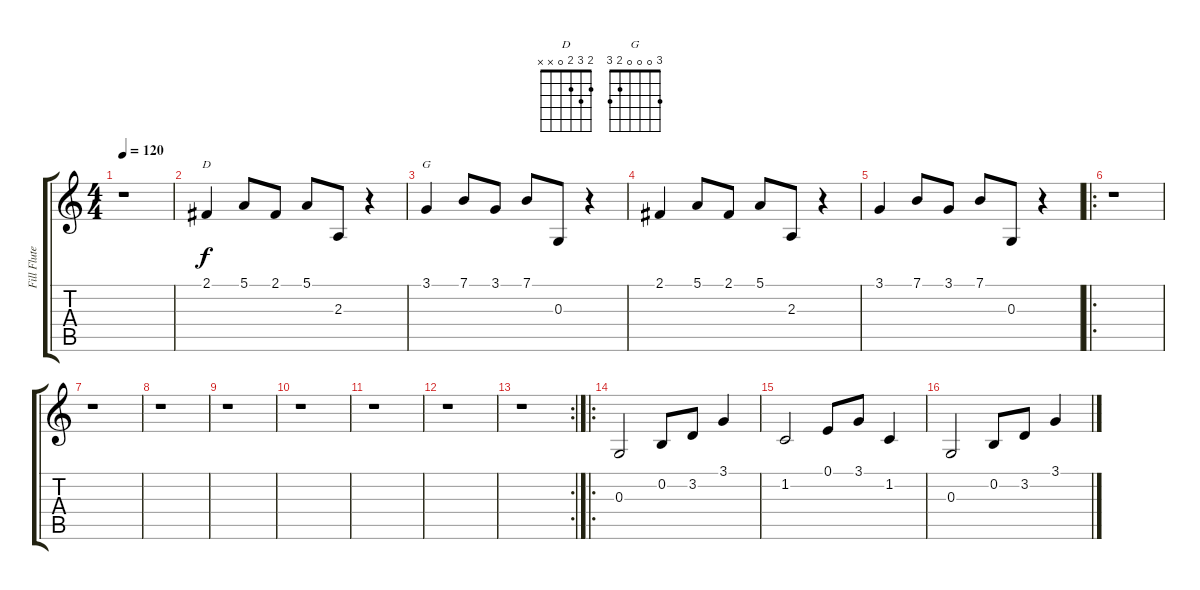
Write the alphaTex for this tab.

\track ("Fill Flute" "Fill Flute") {instrument flute}
\staff {score tabs}
\tuning (E4 B3 G3 D3 A2 E2) {hide}
\chord ("D" 2 3 2 0 x x)
\chord ("G" 3 0 0 0 2 3)
\ts (4 4)
\tempo 120
\clef g2
\ks c
r.1{dy f instrument flute} |
2.1.4{ch "D"} 5.1.8 2.1.8 5.1.8 2.3.8 r.4 |
3.1.4{ch "G"} 7.1.8 3.1.8 7.1.8 0.3.8 r.4 |
2.1.4 5.1.8 2.1.8 5.1.8 2.3.8 r.4 |
3.1.4 7.1.8 3.1.8 7.1.8 0.3.8 r.4 |
\ro
r.1 |
r.1 |
r.1 |
r.1 |
r.1 |
r.1 |
r.1 |
\rc 2
r.1 |
\ro
0.3.2 0.2.8 3.2.8 3.1.4 |
1.2.2 0.1.8 3.1.8 1.2.4 |
0.3.2 0.2.8 3.2.8 3.1.4
